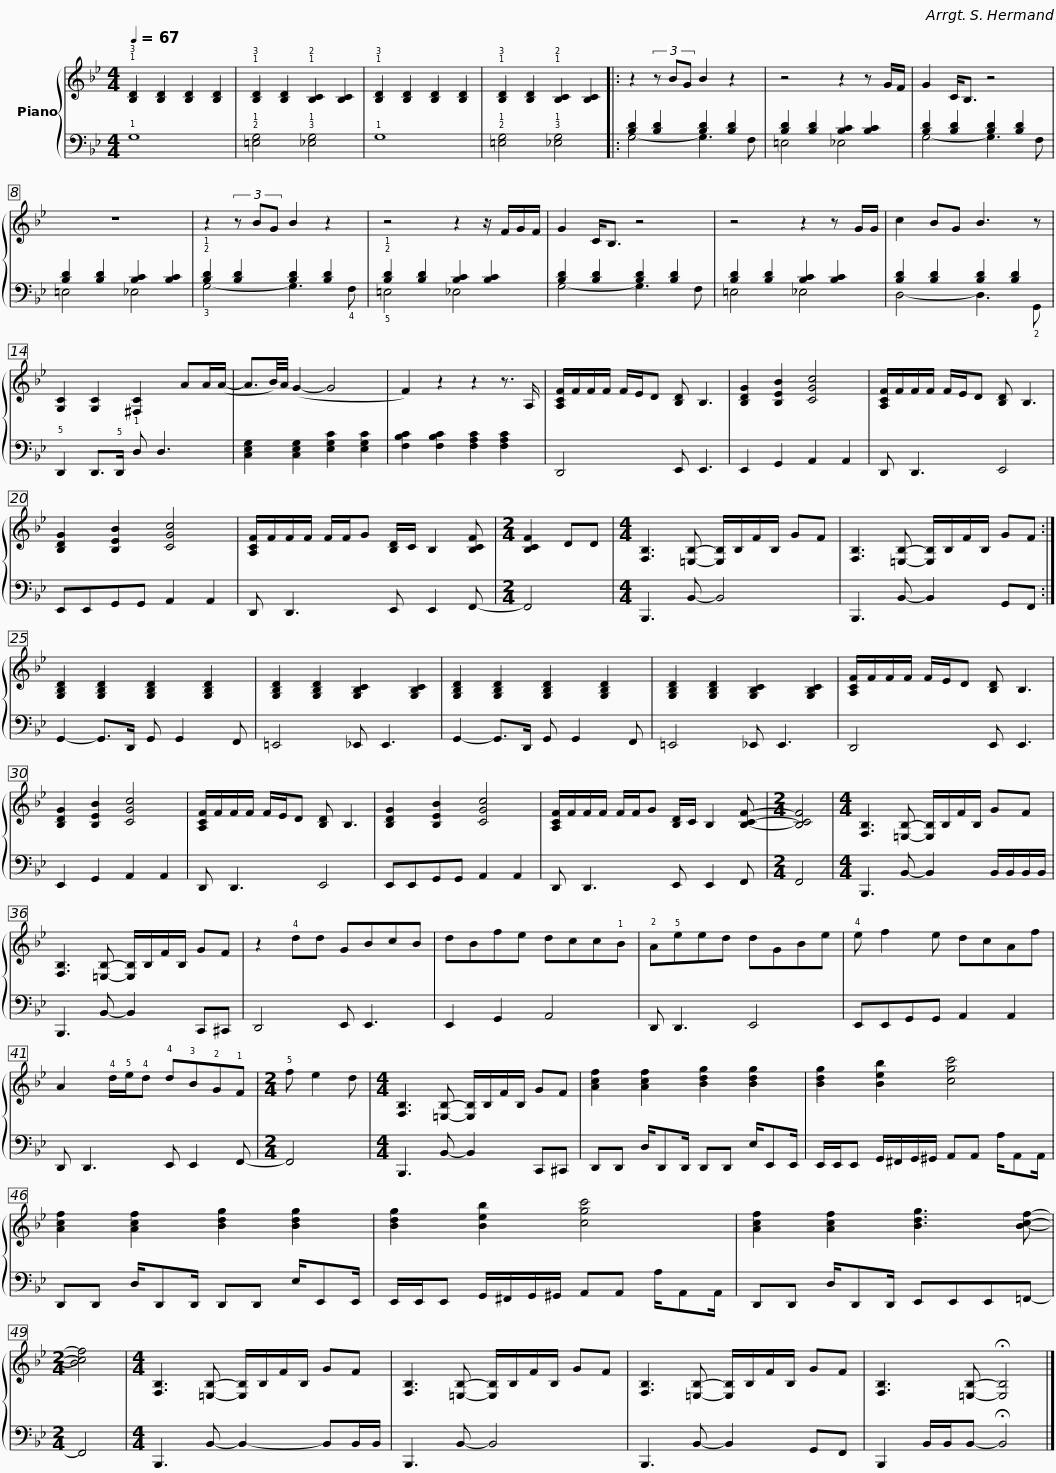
X:1
%%score { 1 | ( 2 3 ) }
L:1/8
Q:1/4=67
M:4/4
I:linebreak $
K:Bb
V:1 treble
V:2 bass
V:3 bass
V:1
 !1!!3![B,D]2 [B,D]2 [B,D]2 [B,D]2 | !1!!3![B,D]2 [B,D]2 !1!!2![B,C]2 [B,C]2 | !1!!3![B,D]2 [B,D]2 [B,D]2 [B,D]2 | !1!!3![B,D]2 [B,D]2 !1!!2![B,C]2 [B,C]2 |:$ z2 (3z BG B2 z2 | %5
 z4 z2 z G/F/ | G2 C<B, z4 | z8 |$ z2 (3z BG B2 z2 | z4 z2 z/ F/G/F/ | %10
 G2 C<B, z4 | z4 z2 z G/G/ |$ c2 BG B3 z | [G,C]2 [G,C]2 [^F,C]2 AA/(A/- | A3/2B/4)A/4 (G2- G4 | %15
 F2) z2 z2 z3/2 A,/ |$ [A,CF]/F/F/F/ F/E/D [B,D] B,3 | [B,DG]2 [B,EB]2 [CGc]4 | [A,CF]/F/F/F/ F/E/D [B,D] B,3 | [B,DG]2 [B,EB]2 [CGc]4 |$ %20
 [A,CF]/F/F/F/ F/F/G [B,D]/C/ B,2 [B,CF] |[M:2/4] [B,CF]2 DD |[M:4/4] [F,B,]3 [=E,B,]- [E,B,]/B,/F/B,/ GF | [F,B,]3 [=E,B,]- [E,B,]/B,/F/B,/ GF :|$ [G,B,D]2 [G,B,D]2 [G,B,D]2 [G,B,D]2 | %25
 [G,B,D]2 [G,B,D]2 [G,B,C]2 [G,B,C]2 | [G,B,D]2 [G,B,D]2 [G,B,D]2 [G,B,D]2 | [G,B,D]2 [G,B,D]2 [G,B,C]2 [G,B,C]2 |$ [A,CF]/F/F/F/ F/E/D [B,D] B,3 | [B,DG]2 [B,EB]2 [CGc]4 | %30
 [A,CF]/F/F/F/ F/E/D [B,D] B,3 | [B,DG]2 [B,EB]2 [CGc]4 |$ [A,CF]/F/F/F/ F/F/G [B,D]/C/ B,2 [B,CF]- |[M:2/4] [B,CF]4 |[M:4/4] [F,B,]3 [=E,B,]- [E,B,]/B,/F/B,/ GF | %35
 [F,B,]3 [=E,B,]- [E,B,]/B,/F/B,/ GF |$ z2 !4!dd GBcB | dBfe dcc!1!B | !2!A!5!eed dGBe |$ !4!e f2 e dcAf | %40
 A2 !4!d/!5!e/!4!d !4!d!3!B!2!G!1!F |[M:2/4] !5!f e2 d |[M:4/4] [F,B,]3 [=E,B,]- [E,B,]/B,/F/B,/ GF |$ [Acf]2 [Acf]2 [Bdg]2 [Bdg]2 | [Bdg]2 [Beb]2 [cgc']4 | %45
 [Acf]2 [Acf]2 [Bdg]2 [Bdg]2 |$ [Bdg]2 [Beb]2 [cgc']4 | [Acf]2 [Acf]2 [Bdg]3 [Bcf]- |[M:2/4] [Bcf]4 |[M:4/4] [F,B,]3 [=E,B,]- [E,B,]/B,/F/B,/ GF |$ %50
 [F,B,]3 [=E,B,]- [E,B,]/B,/F/B,/ GF | [F,B,]3 [=E,B,]- [E,B,]/B,/F/B,/ GF | [F,B,]3 [=E,B,]- !fermata![E,B,]4 |] %53
V:2
 !1!G,8 | !2!!1![=E,G,]4 !3!!1![_E,G,]4 | !1!G,8 | !2!!1![=E,G,]4 !3!!1![_E,G,]4 |:$ [B,D]2 [B,D]2 [B,D]2 [B,D]2 | %5
 [B,D]2 [B,D]2 [B,C]2 [B,C]2 | [B,D]2 [B,D]2 [B,D]2 [B,D]2 | [B,D]2 [B,D]2 [B,C]2 [B,C]2 |$ !2!!1![B,D]2 [B,D]2 [B,D]2 [B,D]2 | !2!!1![B,D]2 [B,D]2 [B,C]2 [B,C]2 | %10
 [B,D]2 [B,D]2 [B,D]2 [B,D]2 | [B,D]2 [B,D]2 [B,C]2 [B,C]2 |$ [B,D]2 [B,D]2 [B,D]2 [B,D]2 | !5!D,,2 D,,>!5!D,, !1!D, D,3 | [C,E,G,]2 [C,E,G,]2 [E,G,C]2 [E,G,C]2 | %15
 [F,B,C]2 [F,B,C]2 [F,A,C]2 [F,A,C]2 |$ D,,4 E,, E,,3 | E,,2 G,,2 A,,2 A,,2 | D,, D,,3 E,,4 | E,,E,,G,,G,, A,,2 A,,2 |$ %20
 D,, D,,3 E,, E,,2 F,,- |[M:2/4] F,,4 |[M:4/4] B,,,3 B,,- B,,4 | B,,,3 B,,- B,,2 G,,F,, :|$ G,,2- G,,>D,, G,, G,,2 F,, | %25
 =E,,4 _E,, E,,3 | G,,2- G,,>D,, G,, G,,2 F,, | =E,,4 _E,, E,,3 |$ D,,4 E,, E,,3 | E,,2 G,,2 A,,2 A,,2 | %30
 D,, D,,3 E,,4 | E,,E,,G,,G,, A,,2 A,,2 |$ D,, D,,3 E,, E,,2 F,, |[M:2/4] F,,4 |[M:4/4] B,,,3 B,,- B,,2 B,,/B,,/B,,/B,,/ | %35
 B,,,3 B,,- B,,2 C,,^C,, |$ D,,4 E,, E,,3 | E,,2 G,,2 A,,4 | D,, D,,3 E,,4 |$ E,,E,,G,,G,, A,,2 A,,2 | %40
 D,, D,,3 E,, E,,2 F,,- |[M:2/4] F,,4 |[M:4/4] B,,,3 B,,- B,,2 C,,^C,, |$ D,,D,, D,/D,,D,,/ D,,D,, E,/E,,E,,/ | E,,/E,,/E,, G,,/^F,,/G,,/^G,,/ A,,A,, A,/A,,A,,/ | %45
 D,,D,, D,/D,,D,,/ D,,D,, E,/E,,E,,/ |$ E,,/E,,/E,, G,,/^F,,/G,,/^G,,/ A,,A,, A,/A,,A,,/ | D,,D,, D,/D,,D,,/ E,,E,,E,,=F,,- |[M:2/4] F,,4 |[M:4/4] B,,,3 B,,- B,,2- B,,B,,/B,,/ |$ %50
 B,,,3 B,,- B,,4 | B,,,3 B,,- B,,2 G,,F,, | B,,,2 B,,/B,,/B,,- !fermata!B,,4 |] %53
V:3
 x8 | x8 | x8 | x8 |:$ G,4- G,3 F, | %5
 =E,4 _E,4 | G,4- G,3 F, | =E,4 _E,4 |$ !3!G,4- G,3 !4!F, | !5!=E,4 _E,4 | %10
 G,4- G,3 F, | =E,4 _E,4 |$ D,4- D,3 !2!G,, | x8 | x8 | %15
 x8 |$ x8 | x8 | x8 | x8 |$ %20
 x8 |[M:2/4] x4 |[M:4/4] x8 | x8 :|$ x8 | %25
 x8 | x8 | x8 |$ x8 | x8 | %30
 x8 | x8 |$ x8 |[M:2/4] x4 |[M:4/4] x8 | %35
 x8 |$ x8 | x8 | x8 |$ x8 | %40
 x8 |[M:2/4] x4 |[M:4/4] x8 |$ x8 | x8 | %45
 x8 |$ x8 | x8 |[M:2/4] x4 |[M:4/4] x8 |$ %50
 x8 | x8 | x8 |] %53
